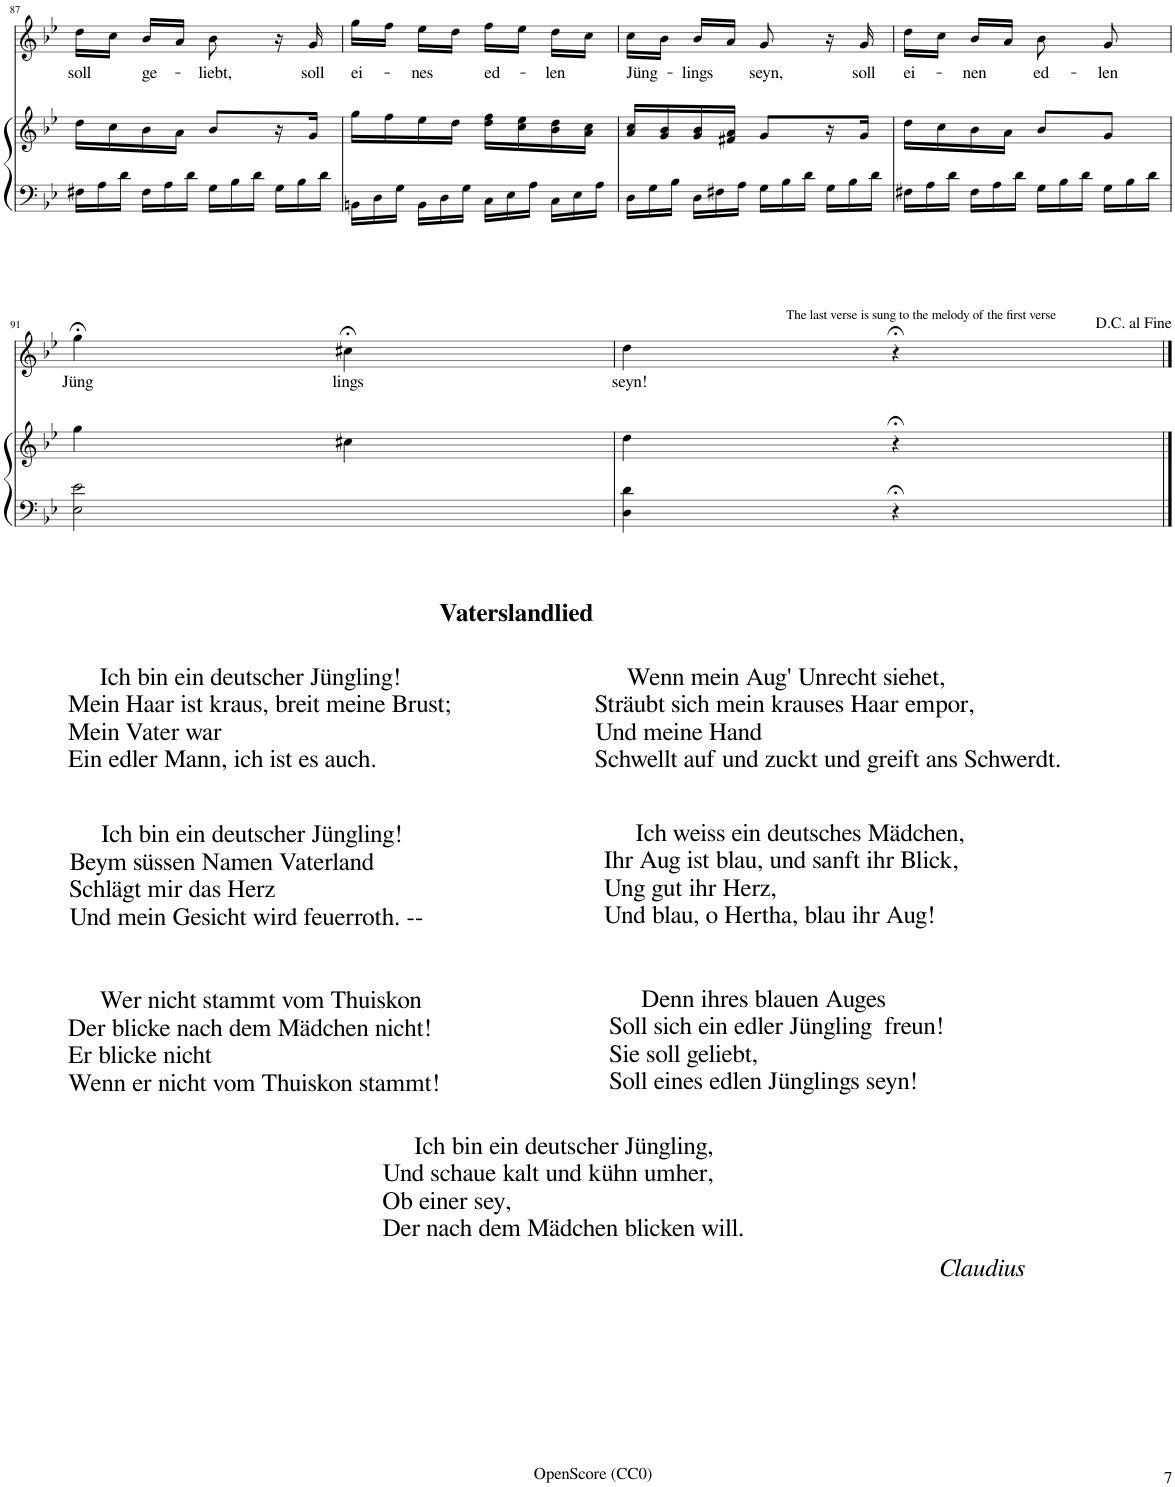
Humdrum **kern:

**kern	**kern	**kern	**text
*part2	*part2	*part1	*part1
*staff3	*staff2	*staff1	*staff1
*I"Cembalo Harpsichord	*	*I"Canto Voice	*
*I'Hpschd	*	*	*
!!LO:PB:g=z
*clefF4	*clefG2	*clefG2	*
*k[b-e-]	*k[b-e-]	*k[b-e-]	*
*M2/4	*M2/4	*M2/4	*
*Xbrackettup	*	*	*
=87	=87	=87	=87
!	!	!	!LO:LY:b
24F#X\LL	16dd\LL	16dd\LL	soll
24A\	.	.	.
.	16cc\	16cc\JJ	.
24d\JJ	.	.	.
!	!	!	!LO:LY:b
24F#\LL	16b-\	16b-/LL	ge-
24A\	.	.	.
.	16a\JJ	16a/JJ	.
24d\JJ	.	.	.
!	!	!	!LO:LY:b
24G\LL	8b-/L	8b-\	-liebt,
24B-\	.	.	.
24d\JJ	.	.	.
24G\LL	16r	16r	.
24B-\	.	.	.
!	!	!	!LO:LY:b
.	16g/JJ	16g/	soll
24d\JJ	.	.	.
=88	=88	=88	=88
!	!	!	!LO:LY:b
24BBn\LL	16gg\LL	16gg\LL	ei-
24D\	.	.	.
.	16ff\	16ff\JJ	.
24G\JJ	.	.	.
!	!	!	!LO:LY:b
24BB\LL	16ee-\	16ee-\LL	-nes
24D\	.	.	.
.	16dd\JJ	16dd\JJ	.
24G\JJ	.	.	.
!	!	!	!LO:LY:b
24C\LL	16dd\ 16ff\LL	16ff\LL	ed-
24E-\	.	.	.
.	16cc\ 16ee-\	16ee-\JJ	.
24A\JJ	.	.	.
!	!	!	!LO:LY:b
24C\LL	16b-\ 16dd\	16dd\LL	-len
24E-\	.	.	.
.	16a\ 16cc\JJ	16cc\JJ	.
24A\JJ	.	.	.
=89	=89	=89	=89
!	!	!	!LO:LY:b
24D\LL	16a/ 16cc/LL	16cc\LL	Jüng-
24G\	.	.	.
.	16g/ 16b-/	16b-\JJ	.
24B-\JJ	.	.	.
!	!	!	!LO:LY:b
24D\LL	16g/ 16b-/	16b-/LL	-lings
24F#X\	.	.	.
.	16f#X/ 16a/JJ	16a/JJ	.
24A\JJ	.	.	.
!	!	!	!LO:LY:b
24G\LL	8g/L	8g/	seyn,
24B-\	.	.	.
24d\JJ	.	.	.
24G\LL	16r	16r	.
24B-\	.	.	.
!	!	!	!LO:LY:b
.	16g/JJ	16g/	soll
24d\JJ	.	.	.
=90	=90	=90	=90
!	!	!	!LO:LY:b
24F#X\LL	16dd\LL	16dd\LL	ei-
24A\	.	.	.
.	16cc\	16cc\JJ	.
24d\JJ	.	.	.
!	!	!	!LO:LY:b
24F#\LL	16b-\	16b-/LL	-nen
24A\	.	.	.
.	16a\JJ	16a/JJ	.
24d\JJ	.	.	.
!	!	!	!LO:LY:b
24G\LL	8b-/L	8b-\	ed-
24B-\	.	.	.
24d\JJ	.	.	.
!	!	!	!LO:LY:b
24G\LL	8g/J	8g/	-len
24B-\	.	.	.
24d\JJ	.	.	.
!!LO:LB:g=z
=91	=91	=91	=91
!	!	!	!LO:LY:b
2E-\ 2e-\	4gg\	4gg;<\	Jüng
!	!	!	!LO:LY:b
.	4cc#X\	4cc#X;<\	lings
=92	=92	=92	=92
!	!	!	!LO:LY:b
4D\ 4d\	4dd\	4dd\	seyn!
!	!	!LO:TX:a:t=The last verse is sung to the melody of the first verse	!
4r;<	4r;<	4r;<	.
==	==	==	==
*-	*-	*-	*-
